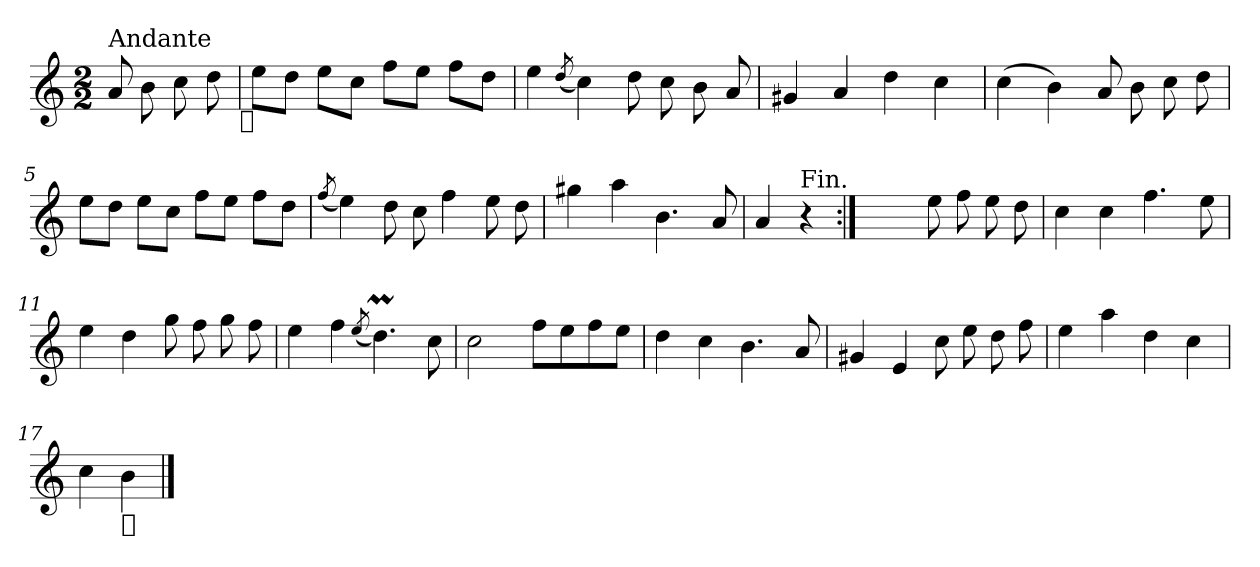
**kern
*part1
*staff1
*clefG2
*k[]
*C:
*M2/2
=
!LO:TX:a:t=Andante
8a/
8b\
8cc\
8dd\
!LO:TX:b:t=𝄋
=1
8ee\L
8dd\J
8ee\L
8cc\J
8ff\L
8ee\J
8ff\L
8dd\J
=2
4ee\
(<8qdd/
4cc\)
8dd\
8cc\
8b\
8a/
=3
4g#X/
4a/
4dd\
4cc\
=4
(>4cc\
4b\)
8a/
8b\
8cc\
8dd\
!!LO:LB:g=z
=5
8ee\L
8dd\J
8ee\L
8cc\J
8ff\L
8ee\J
8ff\L
8dd\J
=6
(<8qff/
4ee\)
8dd\
8cc\
4ff\
8ee\
8dd\
=7
4gg#X\
4aa\
4.b\
8a/
=8
4a/
!LO:TX:a:t=Fin.
4r
=9:|!
2ryy
8ee\
8ff\
8ee\
8dd\
!!LO:LB:g=z
=10
4cc\
4cc\
4.ff\
8ee\
=11
4ee\
4dd\
8gg\
8ff\
8gg\
8ff\
=12
4ee\
4ff\
(<8qee/
4.ddM\)
8cc\
=13
2cc\
8ff\L
8ee\
8ff\
8ee\J
=14
4dd\
4cc\
4.b\
8a/
=15
4g#X/
4e/
8cc\
8ee\
8dd\
8ff\
!!LO:LB:g=z
=16
4ee\
4aa\
4dd\
4cc\
=17
4cc\
!LO:TX:b:t=𝄋
4b\
==
*-
